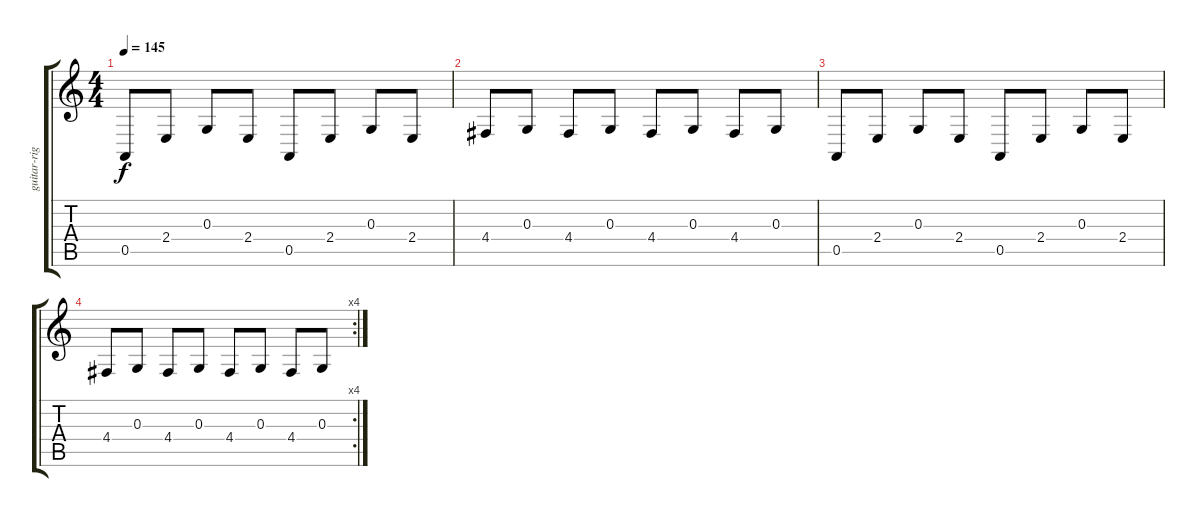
\track ("guitar-right" "guitar-rig") {instrument fx7echoes}
\staff {score tabs}
\tuning (E4 B3 G3 D3 A2 E2) {hide}
\ts (4 4)
\tempo 145
\clef g2
\ks c
0.5.8{dy f} 2.4.8 0.3.8 2.4.8 0.5.8 2.4.8 0.3.8 2.4.8 |
4.4.8 0.3.8 4.4.8 0.3.8 4.4.8 0.3.8 4.4.8 0.3.8 |
0.5.8 2.4.8 0.3.8 2.4.8 0.5.8 2.4.8 0.3.8 2.4.8 |
\rc 4
4.4.8 0.3.8 4.4.8 0.3.8 4.4.8 0.3.8 4.4.8 0.3.8
